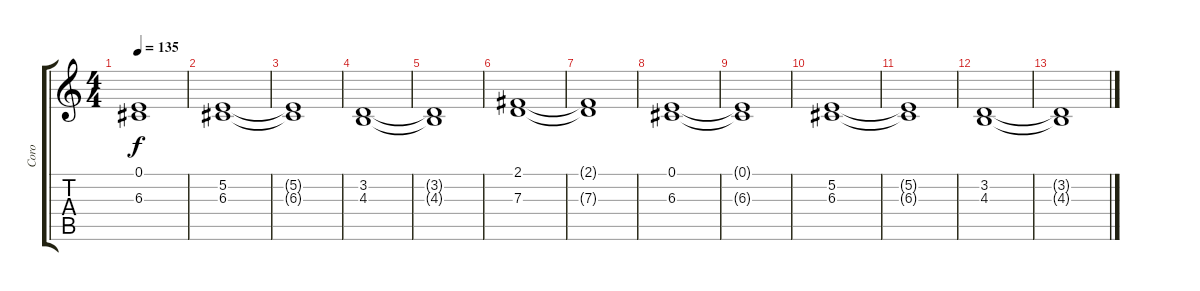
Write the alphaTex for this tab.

\track ("Coro" "Coro") {instrument flute}
\staff {score tabs}
\tuning (E4 B3 G3 D3 A2 E2) {hide}
\ts (4 4)
\tempo 135
\clef g2
\ks c
(0.1{t} 6.3{t}).1{dy f} |
(5.2 6.3).1 |
(5.2{t} 6.3{t}).1 |
(3.2 4.3).1 |
(3.2{t} 4.3{t}).1 |
(2.1 7.3).1 |
(2.1{t} 7.3{t}).1 |
(0.1 6.3).1 |
(0.1{t} 6.3{t}).1 |
(5.2 6.3).1 |
(5.2{t} 6.3{t}).1 |
(3.2 4.3).1 |
(3.2{t} 4.3{t}).1
